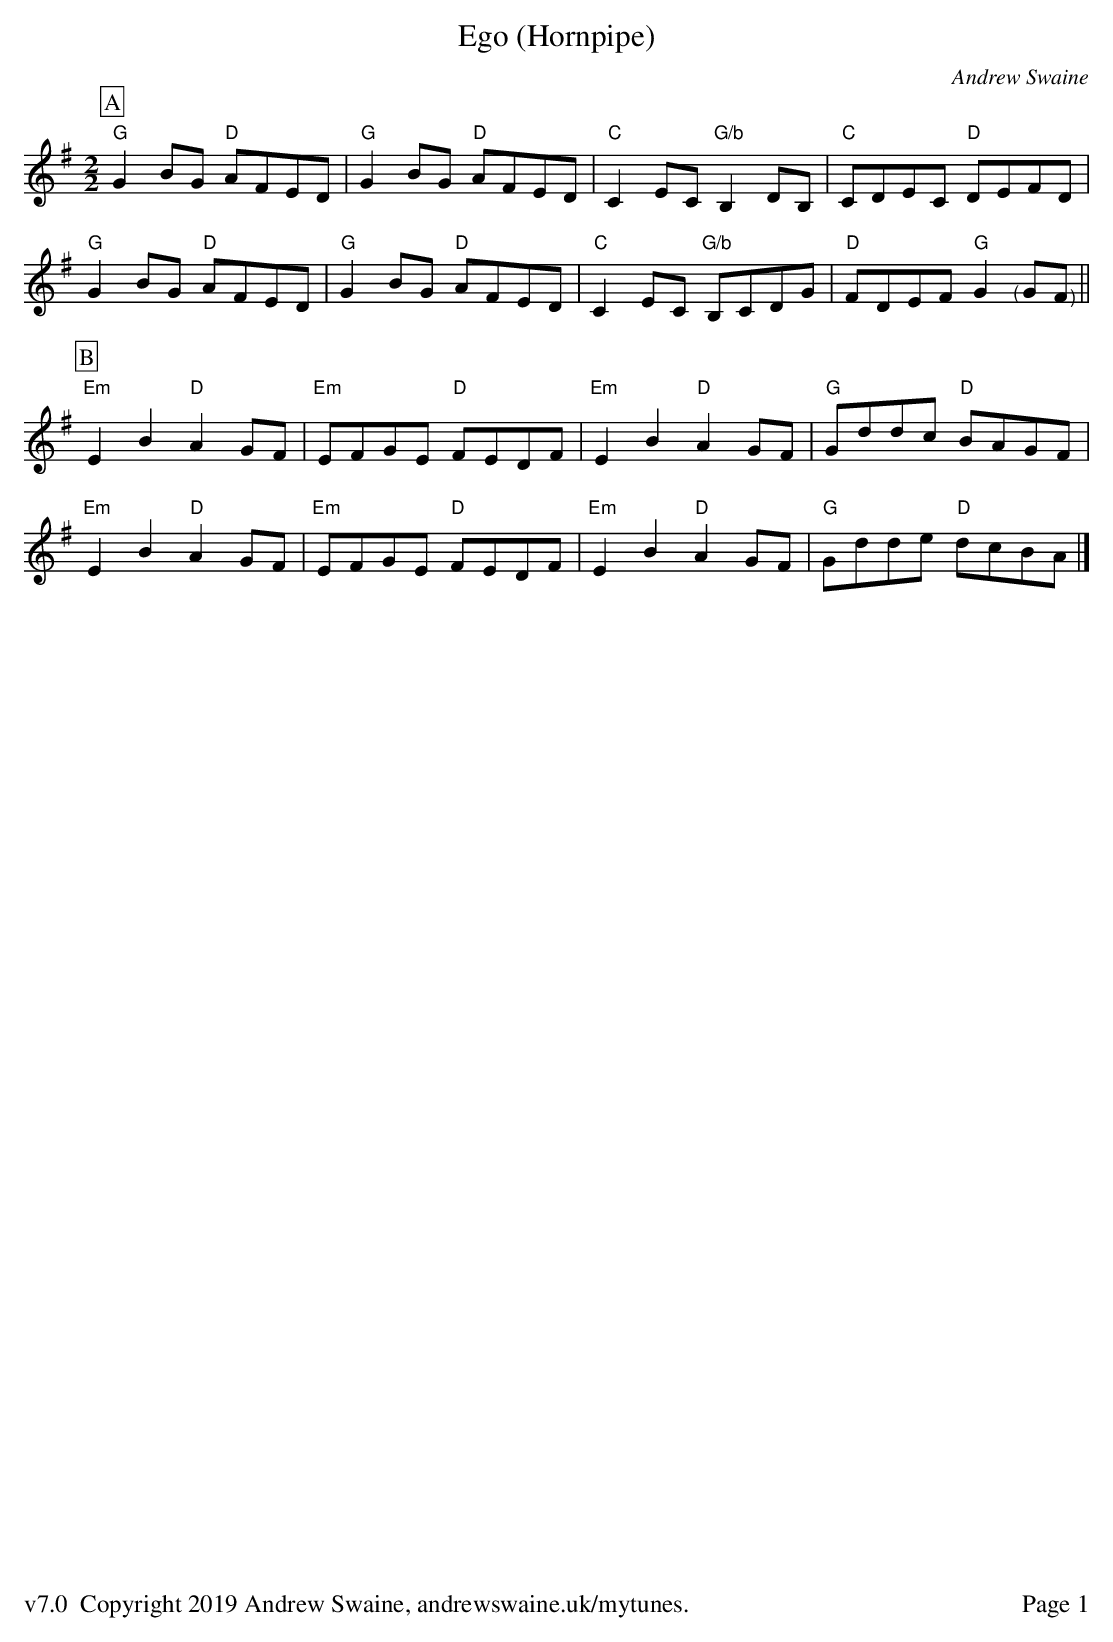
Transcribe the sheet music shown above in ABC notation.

X:1
T:Ego (Hornpipe)
C:Andrew Swaine
M:2/2
L:1/8
K:G
P:A
"G"G2BG "D"AFED|"G"G2BG "D"AFED|"C"C2EC "G/b"B,2DB,|"C"CDEC "D"DEFD|
"G"G2BG "D"AFED|"G"G2BG "D"AFED|"C"C2EC "G/b"B,CDG|"D"FDEF "G"G2"<("G">)"F||
P:B
"Em"E2B2 "D"A2GF|"Em"EFGE "D"FEDF|"Em"E2B2 "D"A2GF|"G"Gddc "D"BAGF|
"Em"E2B2 "D"A2GF|"Em"EFGE "D"FEDF|"Em"E2B2 "D"A2GF|"G"Gdde "D"dcBA|]
